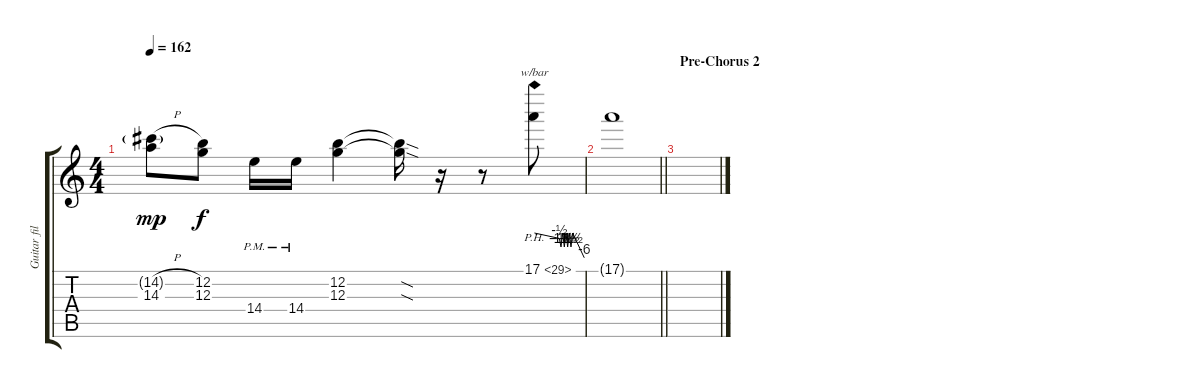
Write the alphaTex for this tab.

\track ("Guitar fills" "Guitar fil") {instrument distortionguitar}
\staff {score tabs}
\tuning (E4 B3 G3 D3 A2 E2) {hide}
\ts (4 4)
\tempo 162
\clef g2
\ks c
(14.2{h g} 14.3).8{dy mp} (12.2 12.3).8{dy f} 14.4{pm}.16 14.4{pm}.16 (12.2 12.3).4 (12.2{sod t} 12.3{sod t}).16 r.16 r.8 17.1{ph 12}.8{tbe (custom default 0 0 30 -2 32 -6 34 0 36 -6 38 0 40 -6 42 0 44 -6 46 0 60 -24)} |
\barLineRight lightlight
17.1{t}.1 |
\section ("" "Pre-Chorus 2")
